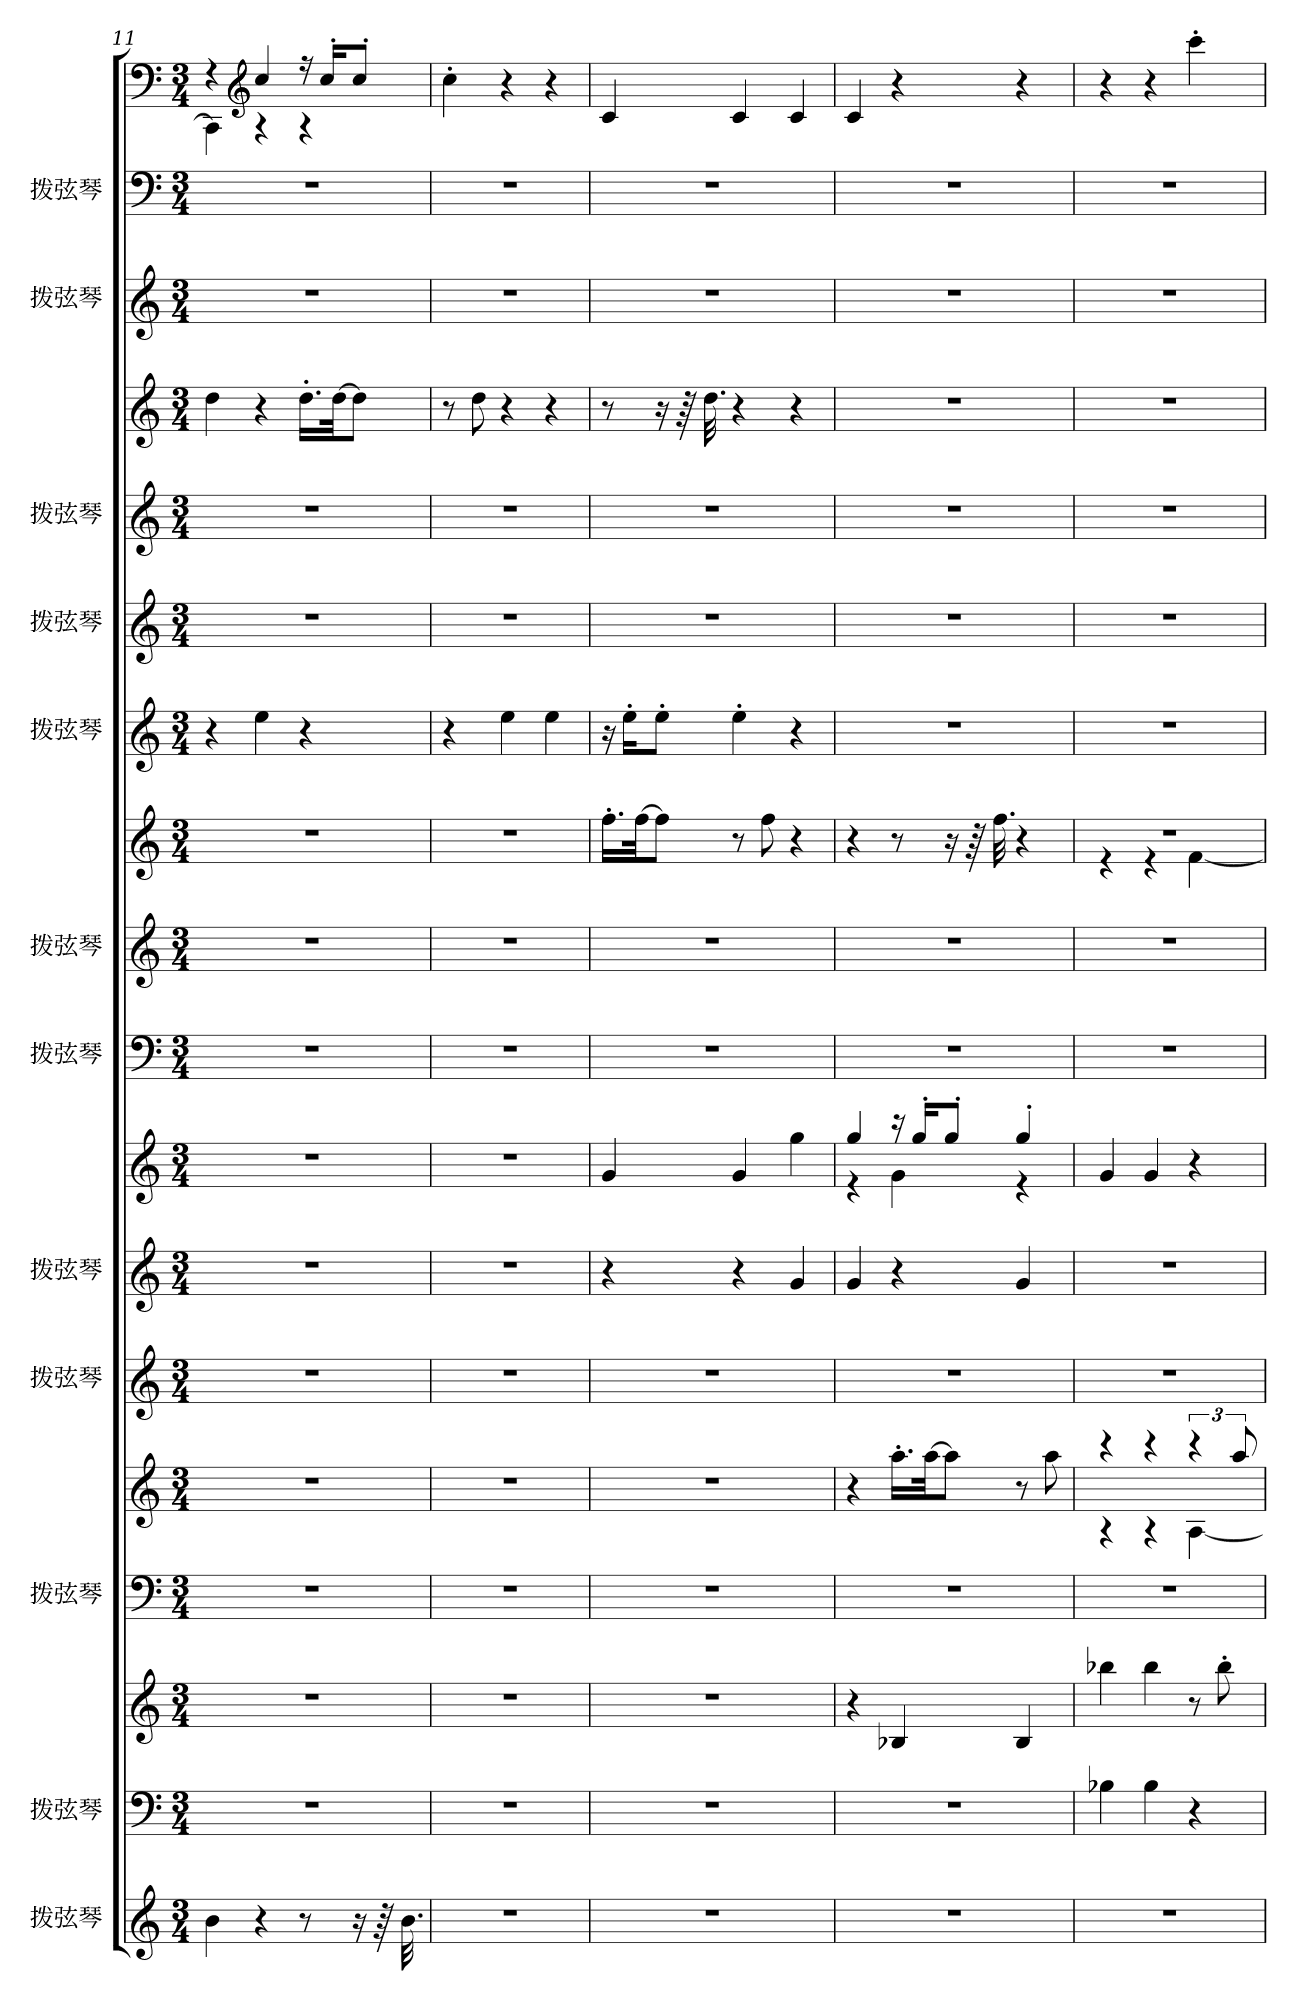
**kern	**kern	**kern	**kern	**kern	**kern	**kern	**kern	**kern	**kern	**kern	**kern	**kern	**kern	**kern	**kern	**kern	**kern
*part12	*part11	*part11	*part10	*part10	*part9	*part8	*part8	*part7	*part6	*part6	*part5	*part4	*part3	*part3	*part2	*part1	*part1
*staff18	*staff17	*staff16	*staff15	*staff14	*staff13	*staff12	*staff11	*staff10	*staff9	*staff8	*staff7	*staff6	*staff5	*staff4	*staff3	*staff2	*staff1
*I"拨弦琴	*I"拨弦琴	*	*I"拨弦琴	*	*I"拨弦琴	*I"拨弦琴	*	*I"拨弦琴	*I"拨弦琴	*	*I"拨弦琴	*I"拨弦琴	*I"拨弦琴	*	*I"拨弦琴	*I"拨弦琴	*
!!LO:PB:g=z
*clefG2	*clefF4	*clefG2	*clefF4	*clefG2	*clefG2	*clefG2	*clefG2	*clefF4	*clefG2	*clefG2	*clefG2	*clefG2	*clefG2	*clefG2	*clefG2	*clefF4	*clefF4
*k[]	*k[]	*k[]	*k[]	*k[]	*k[]	*k[]	*k[]	*k[]	*k[]	*k[]	*k[]	*k[]	*k[]	*k[]	*k[]	*k[]	*k[]
*M3/4	*M3/4	*M3/4	*M3/4	*M3/4	*M3/4	*M3/4	*M3/4	*M3/4	*M3/4	*M3/4	*M3/4	*M3/4	*M3/4	*M3/4	*M3/4	*M3/4	*M3/4
=11	=11	=11	=11	=11	=11	=11	=11	=11	=11	=11	=11	=11	=11	=11	=11	=11	=11
*	*	*	*	*	*	*	*	*	*	*	*	*	*	*	*	*	*^
4b\	2.r	2.r	2.r	2.r	2.r	2.r	2.r	2.r	2.r	2.r	4r	2.r	2.r	4dd\	2.r	2.r	4r	4CC\]
*	*	*	*	*	*	*	*	*	*	*	*	*	*	*	*	*	*clefG2	*
4r	.	.	.	.	.	.	.	.	.	.	4ee\	.	.	4r	.	.	4cc/	4r
8r	.	.	.	.	.	.	.	.	.	.	4r	.	.	16.dd'\LL	.	.	16r	4r
.	.	.	.	.	.	.	.	.	.	.	.	.	.	.	.	.	16cc'/KL	.
.	.	.	.	.	.	.	.	.	.	.	.	.	.	[32dd\JK	.	.	.	.
16r	.	.	.	.	.	.	.	.	.	.	.	.	.	8dd\J]	.	.	8cc'/J	.
64r	.	.	.	.	.	.	.	.	.	.	.	.	.	.	.	.	.	.
32.b\	.	.	.	.	.	.	.	.	.	.	.	.	.	.	.	.	.	.
*	*	*	*	*	*	*	*	*	*	*	*	*	*	*	*	*	*v	*v
=12	=12	=12	=12	=12	=12	=12	=12	=12	=12	=12	=12	=12	=12	=12	=12	=12	=12
2.r	2.r	2.r	2.r	2.r	2.r	2.r	2.r	2.r	2.r	2.r	4r	2.r	2.r	8r	2.r	2.r	4cc'\
.	.	.	.	.	.	.	.	.	.	.	.	.	.	8dd\	.	.	.
.	.	.	.	.	.	.	.	.	.	.	4ee\	.	.	4r	.	.	4r
.	.	.	.	.	.	.	.	.	.	.	4ee\	.	.	4r	.	.	4r
=13	=13	=13	=13	=13	=13	=13	=13	=13	=13	=13	=13	=13	=13	=13	=13	=13	=13
2.r	2.r	2.r	2.r	2.r	2.r	4r	4g/	2.r	2.r	16.ff'\LL	16r	2.r	2.r	8r	2.r	2.r	4c/
.	.	.	.	.	.	.	.	.	.	.	16ee'\KL	.	.	.	.	.	.
.	.	.	.	.	.	.	.	.	.	[32ff\JK	.	.	.	.	.	.	.
.	.	.	.	.	.	.	.	.	.	8ff\J]	8ee'\J	.	.	16r	.	.	.
.	.	.	.	.	.	.	.	.	.	.	.	.	.	64r	.	.	.
.	.	.	.	.	.	.	.	.	.	.	.	.	.	32.dd\	.	.	.
.	.	.	.	.	.	4r	4g/	.	.	8r	4ee'\	.	.	4r	.	.	4c/
.	.	.	.	.	.	.	.	.	.	8ff\	.	.	.	.	.	.	.
.	.	.	.	.	.	4g/	4gg\	.	.	4r	4r	.	.	4r	.	.	4c/
=14	=14	=14	=14	=14	=14	=14	=14	=14	=14	=14	=14	=14	=14	=14	=14	=14	=14
*	*	*	*	*	*	*	*^	*	*	*	*	*	*	*	*	*	*
2.r	2.r	4r	2.r	4r	2.r	4g/	4gg/	4r	2.r	2.r	4r	2.r	2.r	2.r	2.r	2.r	2.r	4c/
.	.	4B-X/	.	16.aa'\LL	.	4r	16r	4g\	.	.	8r	.	.	.	.	.	.	4r
.	.	.	.	.	.	.	16gg'/KL	.	.	.	.	.	.	.	.	.	.	.
.	.	.	.	[32aa\JK	.	.	.	.	.	.	.	.	.	.	.	.	.	.
.	.	.	.	8aa\J]	.	.	8gg'/J	.	.	.	16r	.	.	.	.	.	.	.
.	.	.	.	.	.	.	.	.	.	.	64r	.	.	.	.	.	.	.
.	.	.	.	.	.	.	.	.	.	.	32.ff\	.	.	.	.	.	.	.
.	.	4B-/	.	8r	.	4g/	4gg'/	4r	.	.	4r	.	.	.	.	.	.	4r
.	.	.	.	8aa\	.	.	.	.	.	.	.	.	.	.	.	.	.	.
*	*	*	*	*	*	*	*v	*v	*	*	*	*	*	*	*	*	*	*
=15	=15	=15	=15	=15	=15	=15	=15	=15	=15	=15	=15	=15	=15	=15	=15	=15	=15
*	*	*	*	*^	*	*	*	*	*	*^	*	*	*	*	*	*	*
2.r	4B-X\	4bb-X\	2.r	4r	4r	2.r	2.r	4g/	2.r	2.r	2.r	4r	2.r	2.r	2.r	2.r	2.r	2.r	4r
.	4B-\	4bb-\	.	4r	4r	.	.	4g/	.	.	.	4r	.	.	.	.	.	.	4r
.	4r	8r	.	6r	[4A\	.	.	4r	.	.	.	[4f\	.	.	.	.	.	.	4ccc'\
.	.	8bb-'\	.	.	.	.	.	.	.	.	.	.	.	.	.	.	.	.	.
.	.	.	.	12aa/	.	.	.	.	.	.	.	.	.	.	.	.	.	.	.
*	*	*	*	*v	*v	*	*	*	*	*	*v	*v	*	*	*	*	*	*	*
=	=	=	=	=	=	=	=	=	=	=	=	=	=	=	=	=	=
*-	*-	*-	*-	*-	*-	*-	*-	*-	*-	*-	*-	*-	*-	*-	*-	*-	*-
